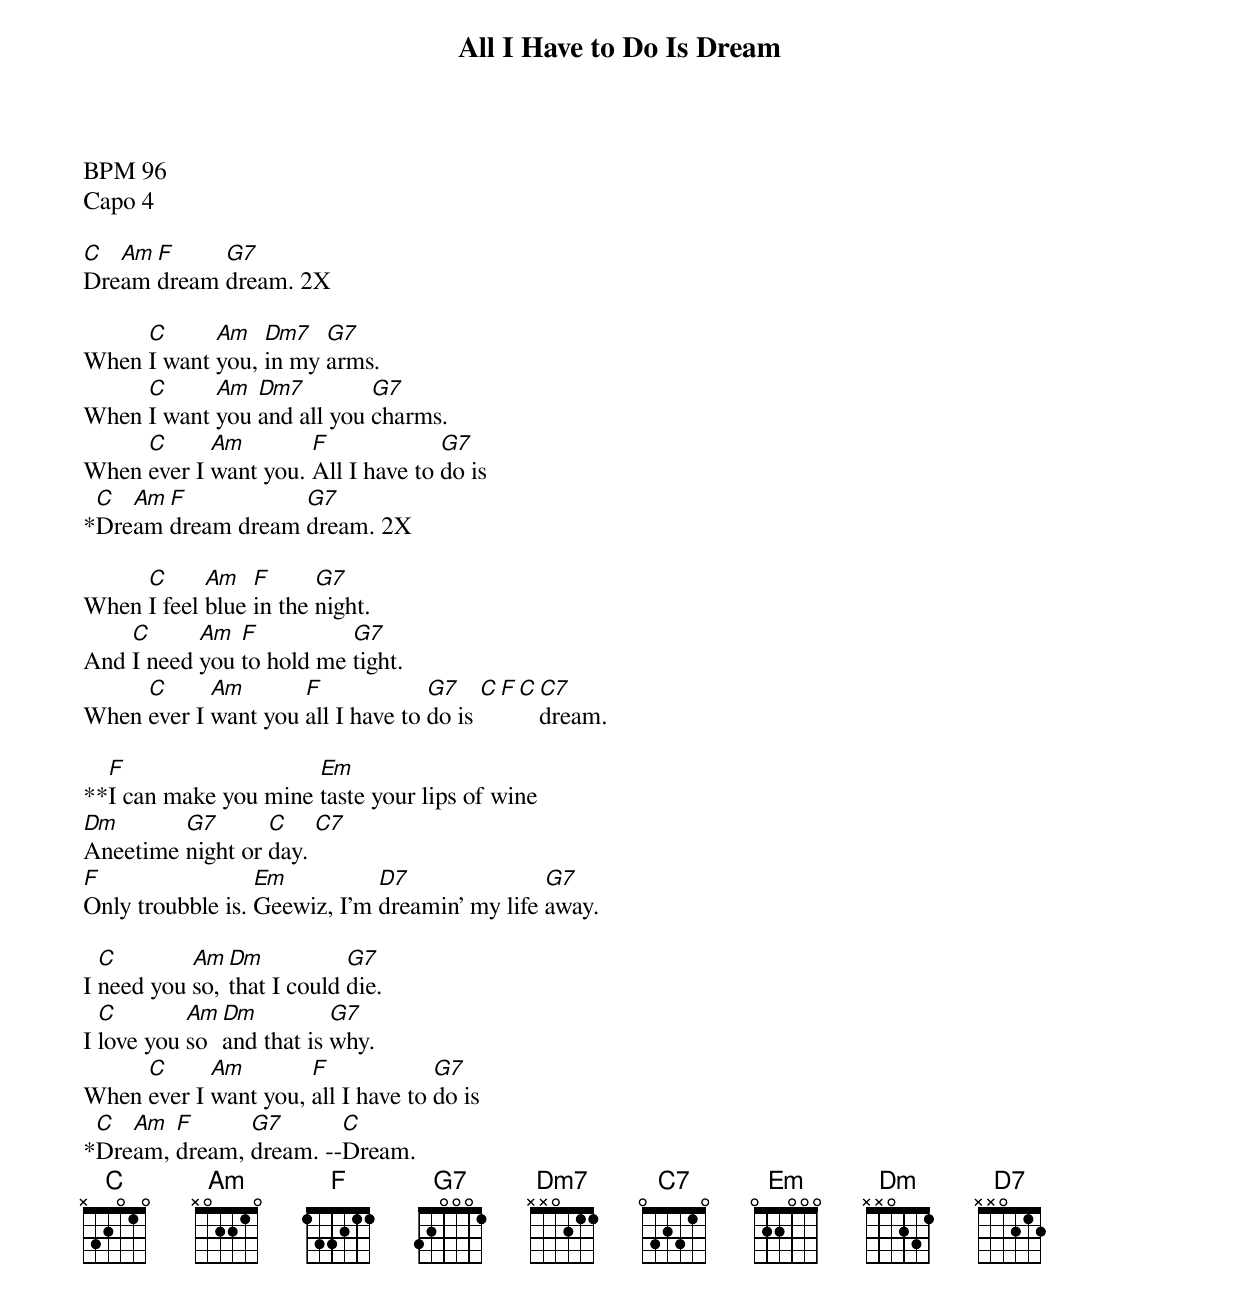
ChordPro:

{title:All I Have to Do Is Dream}
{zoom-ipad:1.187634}
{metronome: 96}
BPM 96
Capo 4

[C]Dre[Am]am [F]dream [G7]dream. 2X

When [C]I want [Am]you, [Dm7]in my [G7]arms.
When [C]I want [Am]you [Dm7]and all you [G7]charms.
When [C]ever I [Am]want you. [F]All I have to [G7]do is
*[C]Dre[Am]am [F]dream dream [G7]dream. 2X

When [C]I feel [Am]blue [F]in the [G7]night.
And [C]I need [Am]you [F]to hold me [G7]tight.
When [C]ever I [Am]want you [F]all I have to [G7]do is [C][F][C][C7]dream.

**[F]I can make you mine [Em]taste your lips of wine
[Dm]Aneetime [G7]night or [C]day. [C7]
[F]Only troubble is. [Em]Geewiz, I’m [D7]dreamin’ my life [G7]away.

I [C]need you [Am]so, [Dm]that I could [G7]die.
I [C]love you [Am]so [Dm]and that is [G7]why.
When [C]ever I [Am]want you, [F]all I have to [G7]do is
*[C]Dre[Am]am, [F]dream, [G7]dream. --[C]Dream.
